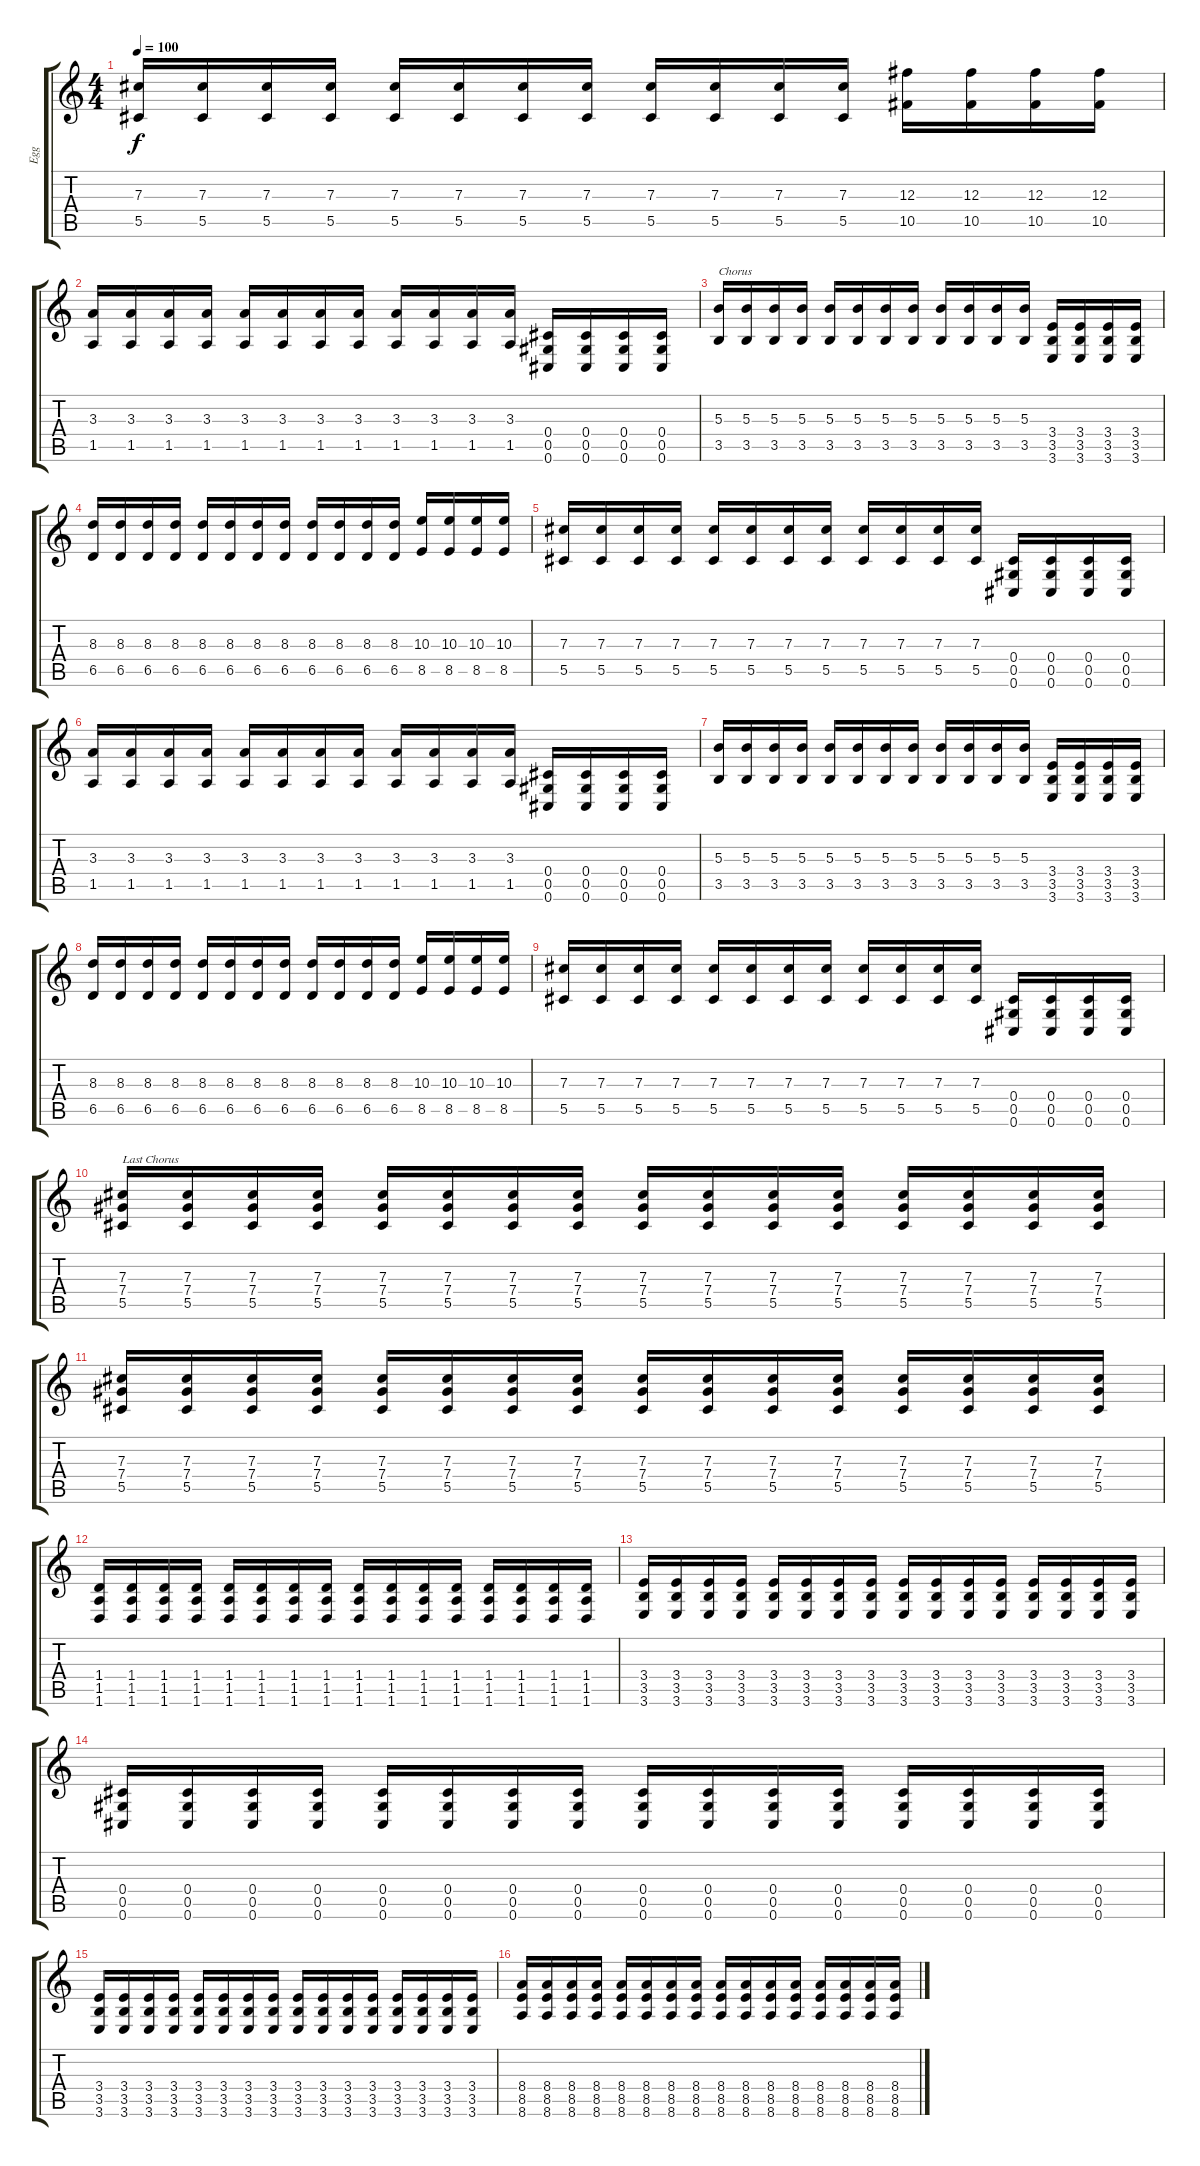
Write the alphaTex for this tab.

\track ("Egg" "Egg") {instrument electricguitarclean}
\staff {score tabs}
\tuning (Eb4 Bb3 Gb3 Db3 Ab2 Db2) {hide}
\ts (4 4)
\tempo 100
\clef g2
\ks c
(7.3 5.5).16{dy f} (7.3 5.5).16 (7.3 5.5).16 (7.3 5.5).16 (7.3 5.5).16 (7.3 5.5).16 (7.3 5.5).16 (7.3 5.5).16 (7.3 5.5).16 (7.3 5.5).16 (7.3 5.5).16 (7.3 5.5).16 (12.3 10.5).16 (12.3 10.5).16 (12.3 10.5).16 (12.3 10.5).16 |
(3.3 1.5).16 (3.3 1.5).16 (3.3 1.5).16 (3.3 1.5).16 (3.3 1.5).16 (3.3 1.5).16 (3.3 1.5).16 (3.3 1.5).16 (3.3 1.5).16 (3.3 1.5).16 (3.3 1.5).16 (3.3 1.5).16 (0.4 0.5 0.6).16 (0.4 0.5 0.6).16 (0.4 0.5 0.6).16 (0.4 0.5 0.6).16 |
(5.3 3.5).16{txt "Chorus"} (5.3 3.5).16 (5.3 3.5).16 (5.3 3.5).16 (5.3 3.5).16 (5.3 3.5).16 (5.3 3.5).16 (5.3 3.5).16 (5.3 3.5).16 (5.3 3.5).16 (5.3 3.5).16 (5.3 3.5).16 (3.4 3.5 3.6).16 (3.4 3.5 3.6).16 (3.4 3.5 3.6).16 (3.4 3.5 3.6).16 |
(8.3 6.5).16 (8.3 6.5).16 (8.3 6.5).16 (8.3 6.5).16 (8.3 6.5).16 (8.3 6.5).16 (8.3 6.5).16 (8.3 6.5).16 (8.3 6.5).16 (8.3 6.5).16 (8.3 6.5).16 (8.3 6.5).16 (10.3 8.5).16 (10.3 8.5).16 (10.3 8.5).16 (10.3 8.5).16 |
(7.3 5.5).16 (7.3 5.5).16 (7.3 5.5).16 (7.3 5.5).16 (7.3 5.5).16 (7.3 5.5).16 (7.3 5.5).16 (7.3 5.5).16 (7.3 5.5).16 (7.3 5.5).16 (7.3 5.5).16 (7.3 5.5).16 (0.4 0.5 0.6).16 (0.4 0.5 0.6).16 (0.4 0.5 0.6).16 (0.4 0.5 0.6).16 |
(3.3 1.5).16 (3.3 1.5).16 (3.3 1.5).16 (3.3 1.5).16 (3.3 1.5).16 (3.3 1.5).16 (3.3 1.5).16 (3.3 1.5).16 (3.3 1.5).16 (3.3 1.5).16 (3.3 1.5).16 (3.3 1.5).16 (0.4 0.5 0.6).16 (0.4 0.5 0.6).16 (0.4 0.5 0.6).16 (0.4 0.5 0.6).16 |
(5.3 3.5).16 (5.3 3.5).16 (5.3 3.5).16 (5.3 3.5).16 (5.3 3.5).16 (5.3 3.5).16 (5.3 3.5).16 (5.3 3.5).16 (5.3 3.5).16 (5.3 3.5).16 (5.3 3.5).16 (5.3 3.5).16 (3.4 3.5 3.6).16 (3.4 3.5 3.6).16 (3.4 3.5 3.6).16 (3.4 3.5 3.6).16 |
(8.3 6.5).16 (8.3 6.5).16 (8.3 6.5).16 (8.3 6.5).16 (8.3 6.5).16 (8.3 6.5).16 (8.3 6.5).16 (8.3 6.5).16 (8.3 6.5).16 (8.3 6.5).16 (8.3 6.5).16 (8.3 6.5).16 (10.3 8.5).16 (10.3 8.5).16 (10.3 8.5).16 (10.3 8.5).16 |
(7.3 5.5).16 (7.3 5.5).16 (7.3 5.5).16 (7.3 5.5).16 (7.3 5.5).16 (7.3 5.5).16 (7.3 5.5).16 (7.3 5.5).16 (7.3 5.5).16 (7.3 5.5).16 (7.3 5.5).16 (7.3 5.5).16 (0.4 0.5 0.6).16 (0.4 0.5 0.6).16 (0.4 0.5 0.6).16 (0.4 0.5 0.6).16 |
(7.3 7.4 5.5).16{txt "Last Chorus"} (7.3 7.4 5.5).16 (7.3 7.4 5.5).16 (7.3 7.4 5.5).16 (7.3 7.4 5.5).16 (7.3 7.4 5.5).16 (7.3 7.4 5.5).16 (7.3 7.4 5.5).16 (7.3 7.4 5.5).16 (7.3 7.4 5.5).16 (7.3 7.4 5.5).16 (7.3 7.4 5.5).16 (7.3 7.4 5.5).16 (7.3 7.4 5.5).16 (7.3 7.4 5.5).16 (7.3 7.4 5.5).16 |
(7.3 7.4 5.5).16 (7.3 7.4 5.5).16 (7.3 7.4 5.5).16 (7.3 7.4 5.5).16 (7.3 7.4 5.5).16 (7.3 7.4 5.5).16 (7.3 7.4 5.5).16 (7.3 7.4 5.5).16 (7.3 7.4 5.5).16 (7.3 7.4 5.5).16 (7.3 7.4 5.5).16 (7.3 7.4 5.5).16 (7.3 7.4 5.5).16 (7.3 7.4 5.5).16 (7.3 7.4 5.5).16 (7.3 7.4 5.5).16 |
(1.4 1.5 1.6).16 (1.4 1.5 1.6).16 (1.4 1.5 1.6).16 (1.4 1.5 1.6).16 (1.4 1.5 1.6).16 (1.4 1.5 1.6).16 (1.4 1.5 1.6).16 (1.4 1.5 1.6).16 (1.4 1.5 1.6).16 (1.4 1.5 1.6).16 (1.4 1.5 1.6).16 (1.4 1.5 1.6).16 (1.4 1.5 1.6).16 (1.4 1.5 1.6).16 (1.4 1.5 1.6).16 (1.4 1.5 1.6).16 |
(3.4 3.5 3.6).16 (3.4 3.5 3.6).16 (3.4 3.5 3.6).16 (3.4 3.5 3.6).16 (3.4 3.5 3.6).16 (3.4 3.5 3.6).16 (3.4 3.5 3.6).16 (3.4 3.5 3.6).16 (3.4 3.5 3.6).16 (3.4 3.5 3.6).16 (3.4 3.5 3.6).16 (3.4 3.5 3.6).16 (3.4 3.5 3.6).16 (3.4 3.5 3.6).16 (3.4 3.5 3.6).16 (3.4 3.5 3.6).16 |
(0.4 0.5 0.6).16 (0.4 0.5 0.6).16 (0.4 0.5 0.6).16 (0.4 0.5 0.6).16 (0.4 0.5 0.6).16 (0.4 0.5 0.6).16 (0.4 0.5 0.6).16 (0.4 0.5 0.6).16 (0.4 0.5 0.6).16 (0.4 0.5 0.6).16 (0.4 0.5 0.6).16 (0.4 0.5 0.6).16 (0.4 0.5 0.6).16 (0.4 0.5 0.6).16 (0.4 0.5 0.6).16 (0.4 0.5 0.6).16 |
(3.4 3.5 3.6).16 (3.4 3.5 3.6).16 (3.4 3.5 3.6).16 (3.4 3.5 3.6).16 (3.4 3.5 3.6).16 (3.4 3.5 3.6).16 (3.4 3.5 3.6).16 (3.4 3.5 3.6).16 (3.4 3.5 3.6).16 (3.4 3.5 3.6).16 (3.4 3.5 3.6).16 (3.4 3.5 3.6).16 (3.4 3.5 3.6).16 (3.4 3.5 3.6).16 (3.4 3.5 3.6).16 (3.4 3.5 3.6).16 |
(8.4 8.5 8.6).16 (8.4 8.5 8.6).16 (8.4 8.5 8.6).16 (8.4 8.5 8.6).16 (8.4 8.5 8.6).16 (8.4 8.5 8.6).16 (8.4 8.5 8.6).16 (8.4 8.5 8.6).16 (8.4 8.5 8.6).16 (8.4 8.5 8.6).16 (8.4 8.5 8.6).16 (8.4 8.5 8.6).16 (8.4 8.5 8.6).16 (8.4 8.5 8.6).16 (8.4 8.5 8.6).16 (8.4 8.5 8.6).16
